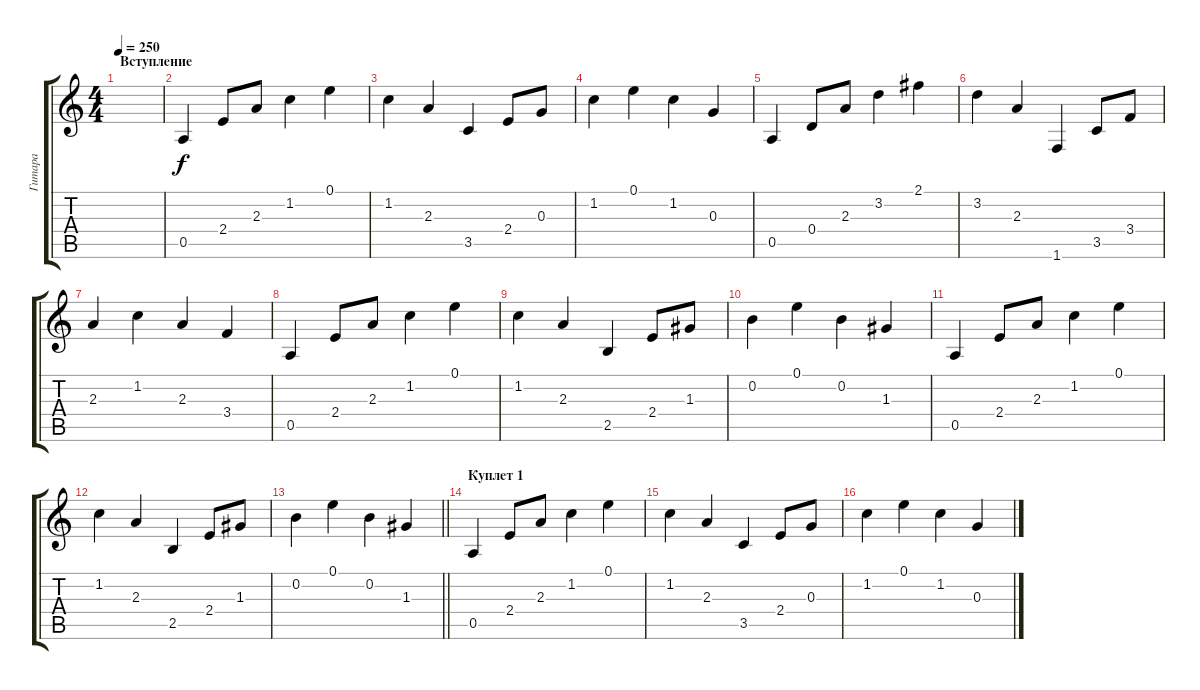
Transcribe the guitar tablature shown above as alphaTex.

\track ("Гитара" "Гитара") {instrument electricguitarclean}
\staff {score tabs}
\tuning (E4 B3 G3 D3 A2 E2) {hide}
\ts (4 4)
\section ("" "Вступление")
\tempo 250
\clef g2
\ks c
|
0.5.4 2.4.8 2.3.8 1.2.4 0.1.4 |
1.2.4 2.3.4 3.5.4 2.4.8 0.3.8 |
1.2.4 0.1.4 1.2.4 0.3.4 |
0.5.4 0.4.8 2.3.8 3.2.4 2.1.4 |
3.2.4 2.3.4 1.6.4 3.5.8 3.4.8 |
2.3.4 1.2.4 2.3.4 3.4.4 |
0.5.4 2.4.8 2.3.8 1.2.4 0.1.4 |
1.2.4 2.3.4 2.5.4 2.4.8 1.3.8 |
0.2.4 0.1.4 0.2.4 1.3.4 |
0.5.4 2.4.8 2.3.8 1.2.4 0.1.4 |
1.2.4 2.3.4 2.5.4 2.4.8 1.3.8 |
\barLineRight lightlight
0.2.4 0.1.4 0.2.4 1.3.4 |
\section ("" "Куплет 1")
0.5.4 2.4.8 2.3.8 1.2.4 0.1.4 |
1.2.4 2.3.4 3.5.4 2.4.8 0.3.8 |
1.2.4 0.1.4 1.2.4 0.3.4
